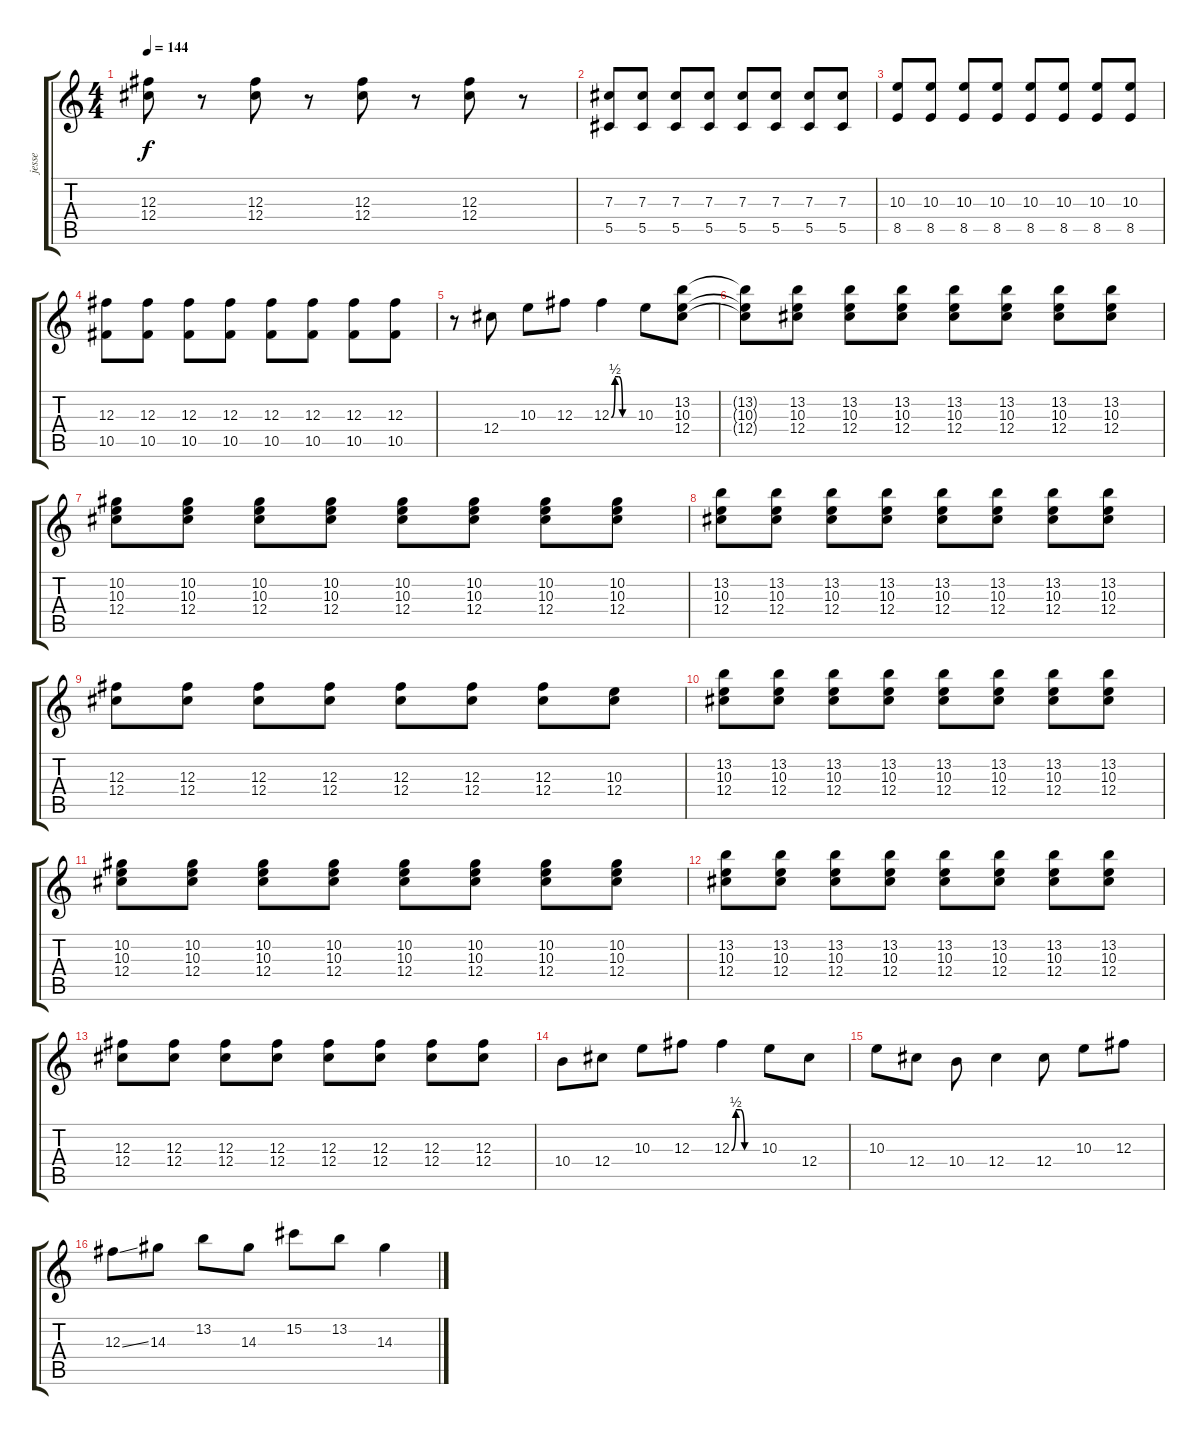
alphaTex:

\track ("jesse" "jesse") {instrument distortionguitar}
\staff {score tabs}
\tuning (Eb4 Bb3 Gb3 Db3 Ab2 Db2) {hide}
\ts (4 4)
\tempo 144
\clef g2
\ks c
(12.3 12.4).8{dy f} r.8 (12.3 12.4).8 r.8 (12.3 12.4).8 r.8 (12.3 12.4).8 r.8 |
(7.3 5.5).8 (7.3 5.5).8 (7.3 5.5).8 (7.3 5.5).8 (7.3 5.5).8 (7.3 5.5).8 (7.3 5.5).8 (7.3 5.5).8 |
(10.3 8.5).8 (10.3 8.5).8 (10.3 8.5).8 (10.3 8.5).8 (10.3 8.5).8 (10.3 8.5).8 (10.3 8.5).8 (10.3 8.5).8 |
(12.3 10.5).8 (12.3 10.5).8 (12.3 10.5).8 (12.3 10.5).8 (12.3 10.5).8 (12.3 10.5).8 (12.3 10.5).8 (12.3 10.5).8 |
r.8 12.4.8 10.3.8 12.3.8 12.3{be (custom 0 0 10 2 20 2 30 0 60 0)}.4 10.3.8 (13.2 10.3 12.4).8 |
(13.2{t} 10.3{t} 12.4{t}).8 (13.2 10.3 12.4).8 (13.2 10.3 12.4).8 (13.2 10.3 12.4).8 (13.2 10.3 12.4).8 (13.2 10.3 12.4).8 (13.2 10.3 12.4).8 (13.2 10.3 12.4).8 |
(10.2 10.3 12.4).8 (10.2 10.3 12.4).8 (10.2 10.3 12.4).8 (10.2 10.3 12.4).8 (10.2 10.3 12.4).8 (10.2 10.3 12.4).8 (10.2 10.3 12.4).8 (10.2 10.3 12.4).8 |
(13.2 10.3 12.4).8 (13.2 10.3 12.4).8 (13.2 10.3 12.4).8 (13.2 10.3 12.4).8 (13.2 10.3 12.4).8 (13.2 10.3 12.4).8 (13.2 10.3 12.4).8 (13.2 10.3 12.4).8 |
(12.3 12.4).8 (12.3 12.4).8 (12.3 12.4).8 (12.3 12.4).8 (12.3 12.4).8 (12.3 12.4).8 (12.3 12.4).8 (10.3 12.4).8 |
(13.2 10.3 12.4).8 (13.2 10.3 12.4).8 (13.2 10.3 12.4).8 (13.2 10.3 12.4).8 (13.2 10.3 12.4).8 (13.2 10.3 12.4).8 (13.2 10.3 12.4).8 (13.2 10.3 12.4).8 |
(10.2 10.3 12.4).8 (10.2 10.3 12.4).8 (10.2 10.3 12.4).8 (10.2 10.3 12.4).8 (10.2 10.3 12.4).8 (10.2 10.3 12.4).8 (10.2 10.3 12.4).8 (10.2 10.3 12.4).8 |
(13.2 10.3 12.4).8 (13.2 10.3 12.4).8 (13.2 10.3 12.4).8 (13.2 10.3 12.4).8 (13.2 10.3 12.4).8 (13.2 10.3 12.4).8 (13.2 10.3 12.4).8 (13.2 10.3 12.4).8 |
(12.3 12.4).8 (12.3 12.4).8 (12.3 12.4).8 (12.3 12.4).8 (12.3 12.4).8 (12.3 12.4).8 (12.3 12.4).8 (12.3 12.4).8 |
10.4.8 12.4.8 10.3.8 12.3.8 12.3{be (custom 0 0 10 2 20 2 30 0 60 0)}.4 10.3.8 12.4.8 |
10.3.8 12.4.8 10.4.8 12.4.4 12.4.8 10.3.8 12.3.8 |
12.3{ss}.8 14.3.8 13.2.8 14.3.8 15.2.8 13.2.8 14.3.4
